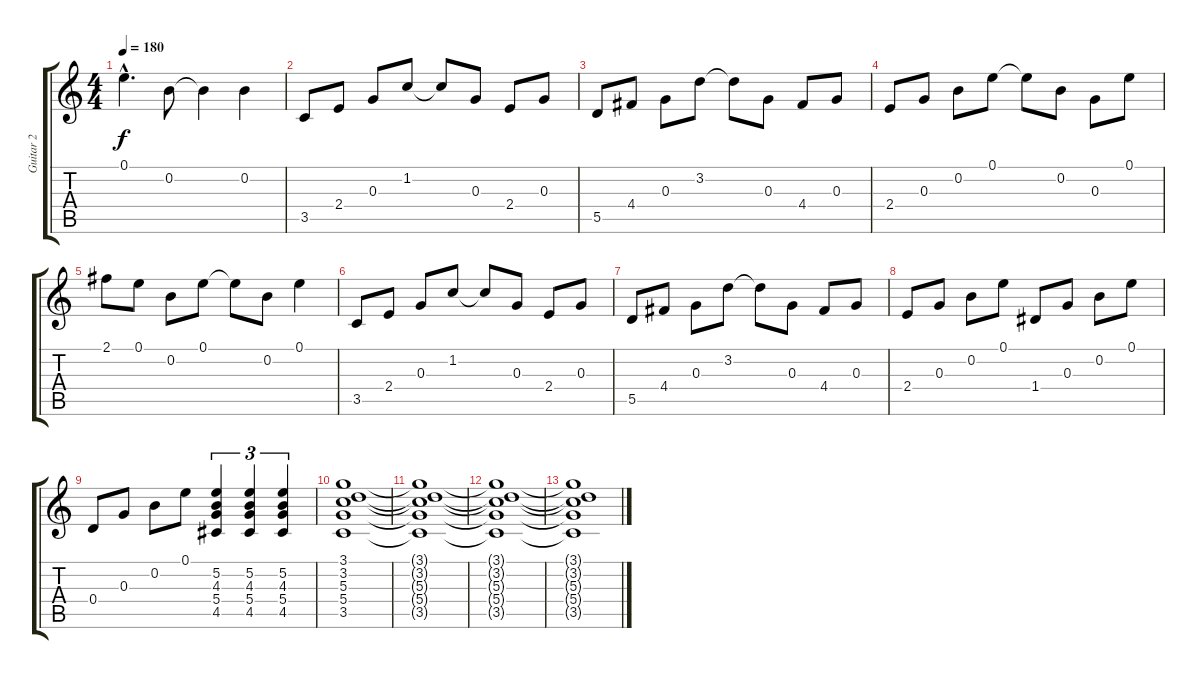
\track ("Guitar 2" "Guitar 2") {instrument acousticguitarsteel}
\staff {score tabs}
\tuning (E4 B3 G3 D3 A2 E2) {hide}
\ts (4 4)
\tempo 180
\clef g2
\ks c
0.1{hac}.4{d dy f} 0.2.8 0.2{t}.4 0.2.4 |
3.5.8 2.4.8 0.3.8 1.2.8 1.2{t}.8 0.3.8 2.4.8 0.3.8 |
5.5.8 4.4.8 0.3.8 3.2.8 3.2{t}.8 0.3.8 4.4.8 0.3.8 |
2.4.8 0.3.8 0.2.8 0.1.8 0.1{t}.8 0.2.8 0.3.8 0.1.8 |
2.1.8 0.1.8 0.2.8 0.1.8 0.1{t}.8 0.2.8 0.1.4 |
3.5.8 2.4.8 0.3.8 1.2.8 1.2{t}.8 0.3.8 2.4.8 0.3.8 |
5.5.8 4.4.8 0.3.8 3.2.8 3.2{t}.8 0.3.8 4.4.8 0.3.8 |
2.4.8 0.3.8 0.2.8 0.1.8 1.4.8 0.3.8 0.2.8 0.1.8 |
0.4.8 0.3.8 0.2.8 0.1.8 (5.2 4.3 5.4 4.5).4{tu (3 2)} (5.2 4.3 5.4 4.5).4{tu (3 2)} (5.2 4.3 5.4 4.5).4{tu (3 2)} |
(3.1 3.2 5.3 5.4 3.5).1 |
(3.1{t} 3.2{t} 5.3{t} 5.4{t} 3.5{t}).1 |
(3.1{t} 3.2{t} 5.3{t} 5.4{t} 3.5{t}).1 |
(3.1{t} 3.2{t} 5.3{t} 5.4{t} 3.5{t}).1
